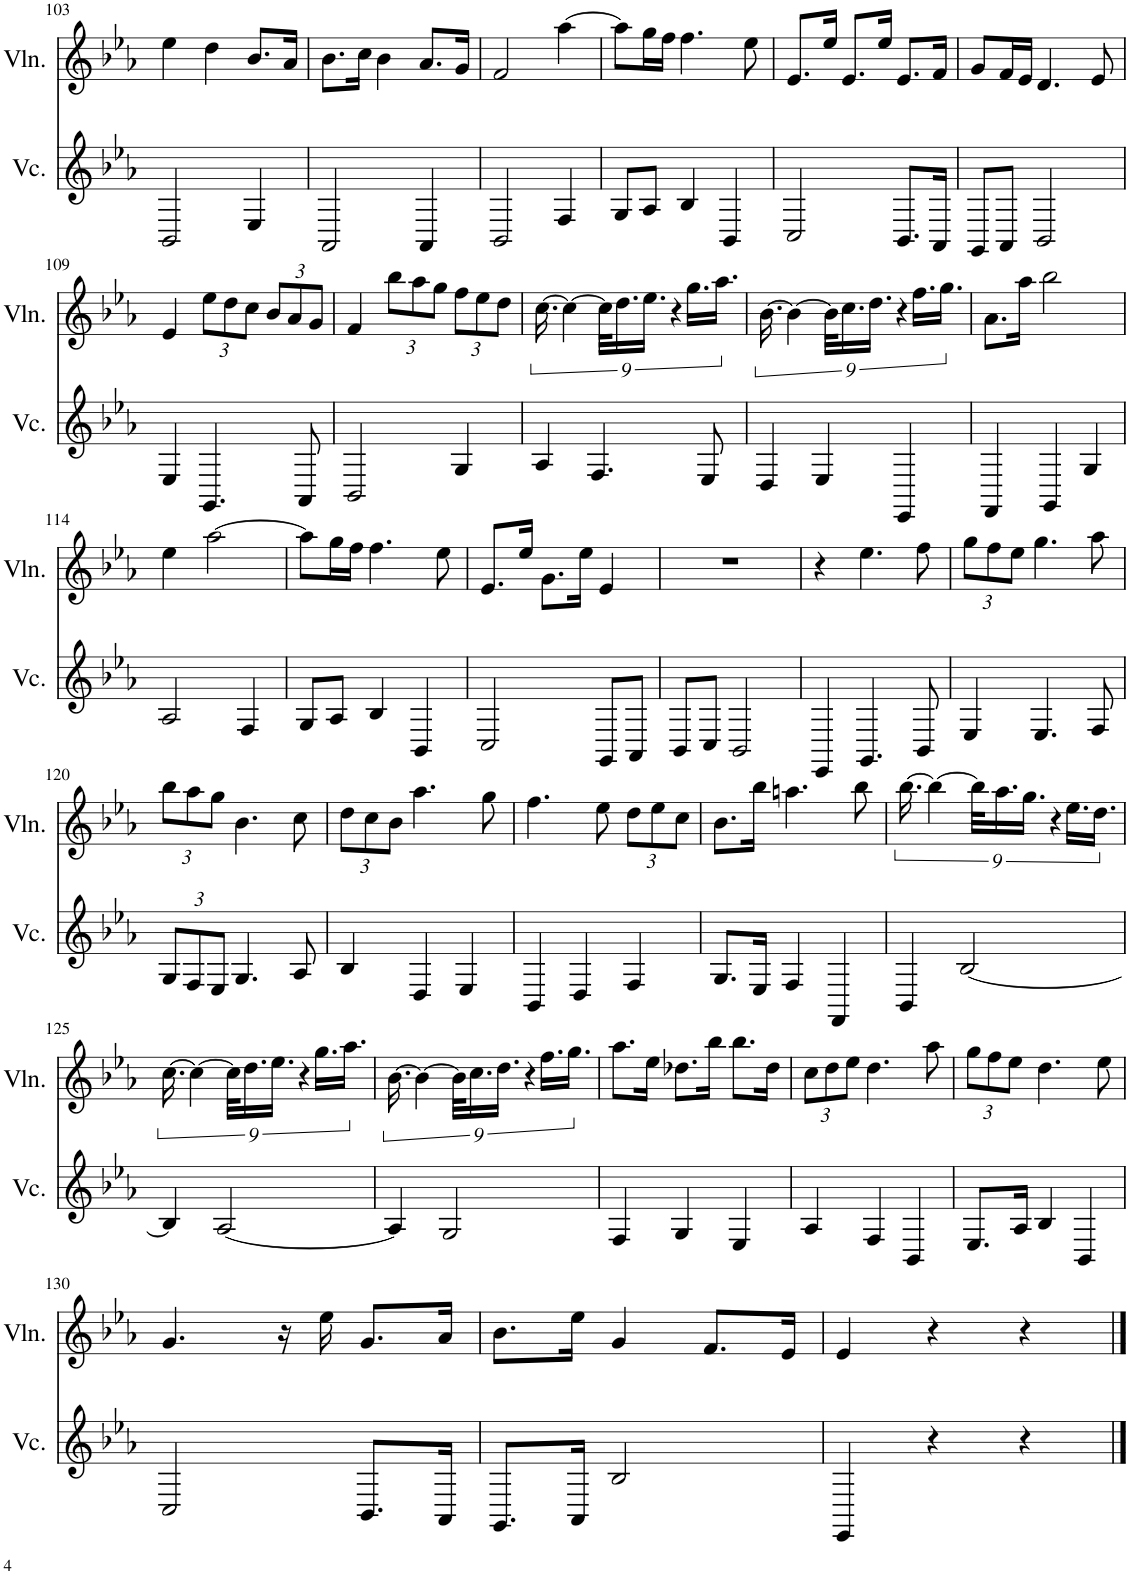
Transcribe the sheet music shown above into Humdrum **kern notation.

**kern	**kern
*part2	*part1
*staff2	*staff1
*I"Violoncello	*I"Violin
*I'Vc.	*I'Vln.
!!LO:PB:g=z
*clefG2	*clefG2
*k[b-e-a-]	*k[b-e-a-]
*M3/4	*M3/4
=103	=103
2BB-/	4ee-\
.	4dd\
4E-/	8.b-/L
.	16a-/Jk
=104	=104
2AA-/	8.b-\L
.	16cc\Jk
.	4b-\
4AA-/	8.a-/L
.	16g/Jk
=105	=105
2BB-/	2f/
4F/	[4aa-\
=106	=106
8G/L	8aa-\L]
8A-/J	16gg\L
.	16ff\JJ
4B-/	4.ff\
4BB-/	.
.	8ee-\
=107	=107
2C/	8.e-/L
.	16ee-/Jk
.	8.e-/L
.	16ee-/Jk
8.BB-/L	8.e-/L
16AA-/Jk	16f/Jk
=108	=108
8GG/L	8g/L
8AA-/J	16f/L
.	16e-/JJ
2BB-/	4.d/
.	8e-/
!!LO:LB:g=z
=109	=109
4E-/	4e-/
*	*Xbrackettup
4.GG/	12ee-\L
.	12dd\
.	12cc\J
.	12b-/L
.	12a-/
8AA-/	.
.	12g/J
=110	=110
2BB-/	4f/
.	12bb-\L
.	12aa-\
.	12gg\J
4G/	12ff\L
.	12ee-\
.	12dd\J
=111	=111
*	*brackettup
4A-/	[18.cc\
.	9%2cc\_
4.F/	.
.	36cc\KLL]
.	18.dd\
.	18.ee-\JJ
.	4r
8E-/	.
6ryy	18.gg\LL
.	18.aa-\JJ
=112	=112
4D/	[18.b-\
.	9%2b-\_
4E-/	.
.	36b-\KLL]
.	18.cc\
.	18.dd\JJ
4EE-/	4r
6ryy	18.ff\LL
.	18.gg\JJ
=113	=113
4FF/	8.a-\L
.	16aa-\Jk
4GG/	2bb-\
4G/	.
!!LO:LB:g=z
=114	=114
2A-/	4ee-\
.	[2aa-\
4F/	.
=115	=115
8G/L	8aa-\L]
8A-/J	16gg\L
.	16ff\JJ
4B-/	4.ff\
4BB-/	.
.	8ee-\
=116	=116
2C/	8.e-/L
.	16ee-/Jk
.	8.g\L
.	16ee-\Jk
8GG/L	4e-/
8AA-/J	.
=117	=117
8BB-/L	2.r
8C/J	.
2BB-/	.
=118	=118
4EE-/	4r
4.GG/	4.ee-\
8BB-/	8ff\
=119	=119
*	*Xbrackettup
4E-/	12gg\L
.	12ff\
.	12ee-\J
4.E-/	4.gg\
8F/	8aa-\
!!LO:LB:g=z
=120	=120
*Xbrackettup	*
12G/L	12bb-\L
12F/	12aa-\
12E-/J	12gg\J
4.G/	4.b-\
8A-/	8cc\
=121	=121
4B-/	12dd\L
.	12cc\
.	12b-\J
4D/	4.aa-\
4E-/	.
.	8gg\
=122	=122
4BB-/	4.ff\
4D/	.
.	8ee-\
4F/	12dd\L
.	12ee-\
.	12cc\J
=123	=123
8.G/L	8.b-\L
16E-/Jk	16bb-\Jk
4F/	4.aan\
4FF/	.
.	8bb-\
=124	=124
*	*brackettup
4BB-/	[18.bb-\
.	9%2bb-\_
[2B-/	.
.	36bb-\KLL]
.	18.aa-\
.	18.gg\JJ
.	4r
6ryy	18.ee-\LL
.	18.dd\JJ
!!LO:LB:g=z
=125	=125
4B-/]	[18.cc\
.	9%2cc\_
[2A-/	.
.	36cc\KLL]
.	18.dd\
.	18.ee-\JJ
.	4r
6ryy	18.gg\LL
.	18.aa-\JJ
=126	=126
4A-/]	[18.b-\
.	9%2b-\_
2G/	.
.	36b-\KLL]
.	18.cc\
.	18.dd\JJ
.	4r
6ryy	18.ff\LL
.	18.gg\JJ
=127	=127
4F/	8.aa-\L
.	16ee-\Jk
4G/	8.dd-X\L
.	16bb-\Jk
4E-/	8.bb-\L
.	16dd-\Jk
=128	=128
*	*Xbrackettup
4A-/	12cc\L
.	12dd\
.	12ee-\J
4F/	4.dd\
4BB-/	.
.	8aa-\
=129	=129
8.E-/L	12gg\L
.	12ff\
.	12ee-\J
16A-/Jk	.
4B-/	4.dd\
4BB-/	.
.	8ee-\
!!LO:LB:g=z
=130	=130
2C/	4.g/
.	16r
.	16ee-\
8.BB-/L	8.g/L
16AA-/Jk	16a-/Jk
=131	=131
8.GG/L	8.b-\L
16AA-/Jk	16ee-\Jk
2B-/	4g/
.	8.f/L
.	16e-/Jk
=132	=132
4EE-/	4e-/
4r	4r
4r	4r
==	==
*-	*-
